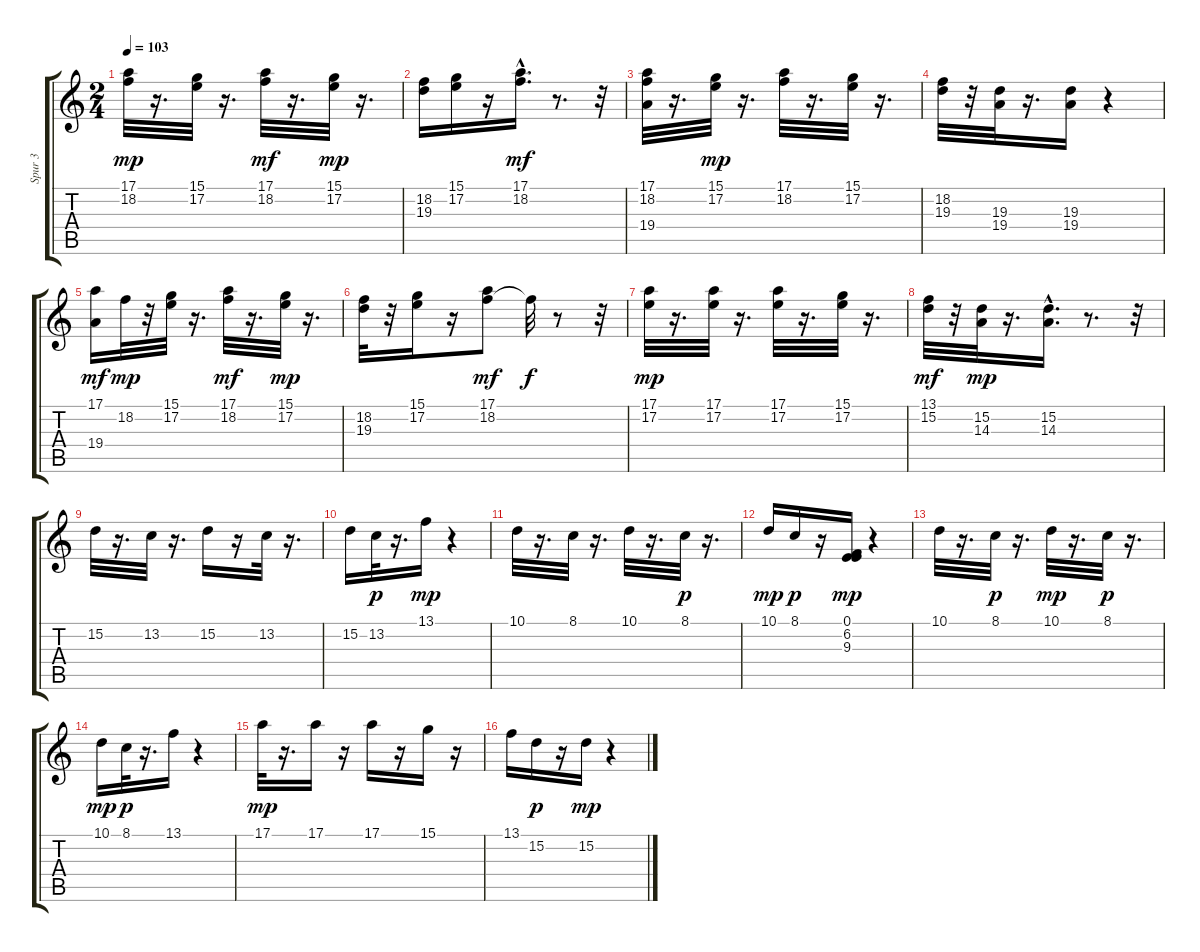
\track ("Spur 3" "Spur 3") {instrument clarinet}
\staff {score tabs}
\tuning (E4 B3 G3 D3 A2 E2) {hide}
\ts (2 4)
\tempo 103
\clef g2
\ks c
(17.1 18.2).32{dy mp} r.16{d} (15.1 17.2).32 r.16{d} (17.1 18.2).32{dy mf} r.16{d} (15.1 17.2).32{dy mp} r.16{d} |
(18.2 19.3).16 (15.1 17.2).16 r.16 (17.1 18.2{hac}).16{d dy mf} r.8{d} r.32 |
(17.1 18.2 19.4).32 r.16{d} (15.1 17.2).32{dy mp} r.16{d} (17.1 18.2).32 r.16{d} (15.1 17.2).32 r.16{d} |
(18.2 19.3).32 r.32 (19.3 19.4).32 r.16{d} (19.3 19.4).16 r.4 |
(17.1 19.4).16{dy mf} 18.2.32{dy mp} r.32 (15.1 17.2).32 r.16{d} (17.1 18.2).32{dy mf} r.16{d} (15.1 17.2).32{dy mp} r.16{d} |
(18.2 19.3).32 r.32 (15.1 17.2).16 r.16 (17.1 18.2).8{dy mf} 18.2{t}.32{dy f} r.8 r.32 |
(17.1 17.2).32{dy mp} r.16{d} (17.1 17.2).32 r.16{d} (17.1 17.2).32 r.16{d} (15.1 17.2).32 r.16{d} |
(13.1 15.2).32{dy mf} r.32 (15.2 14.3).32{dy mp} r.16{d} (15.2{hac} 14.3{hac}).16{d} r.8{d} r.32 |
15.2.32 r.16{d} 13.2.32 r.16{d} 15.2.16 r.16 13.2.32 r.16{d} |
15.2.16 13.2.32{dy p} r.16{d} 13.1.16{dy mp} r.4 |
10.1.32 r.16{d} 8.1.32 r.16{d} 10.1.32 r.16{d} 8.1.32{dy p} r.16{d} |
10.1.16{dy mp} 8.1.16{dy p} r.16 (0.1 6.2 9.3).16{dy mp} r.4 |
10.1.32 r.16{d} 8.1.32{dy p} r.16{d} 10.1.32{dy mp} r.16{d} 8.1.32{dy p} r.16{d} |
10.1.16{dy mp} 8.1.32{dy p} r.16{d} 13.1.16 r.4 |
17.1.32{dy mp} r.16{d} 17.1.16 r.16 17.1.16 r.16 15.1.16 r.16 |
13.1.16 15.2.16{dy p} r.16 15.2.16{dy mp} r.4
